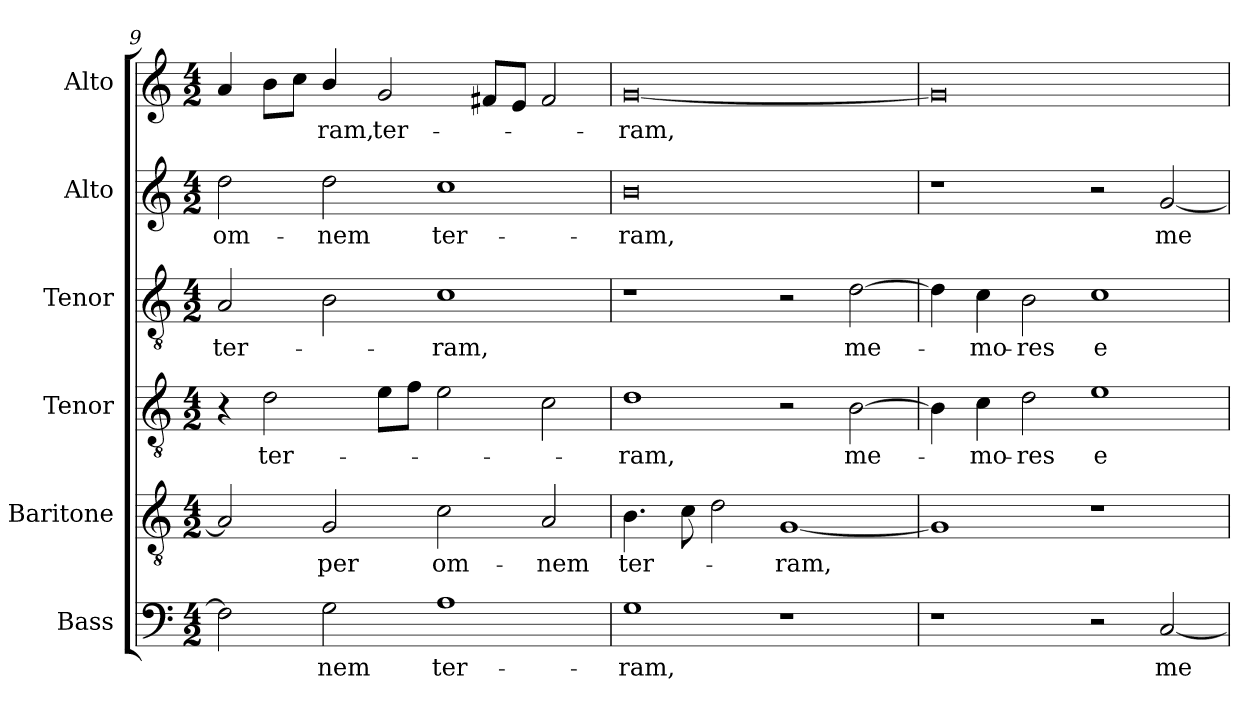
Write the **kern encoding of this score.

**kern	**text	**kern	**text	**kern	**text	**kern	**text	**kern	**text	**kern	**text
*part6	*part6	*part5	*part5	*part4	*part4	*part3	*part3	*part2	*part2	*part1	*part1
*staff6	*staff6	*staff5	*staff5	*staff4	*staff4	*staff3	*staff3	*staff2	*staff2	*staff1	*staff1
*I"Bass	*	*I"Baritone	*	*I"Tenor	*	*I"Tenor	*	*I"Alto	*	*I"Alto	*
*I'B.	*	*I'Bar.	*	*I'T2.	*	*I'T1.	*	*I'A.	*	*I'A.	*
!!LO:PB:g=z
*clefF4	*	*clefGv2	*	*clefGv2	*	*clefGv2	*	*clefG2	*	*clefG2	*
*	*	*ITrd7c12	*	*ITrd7c12	*	*ITrd7c12	*	*	*	*	*
*k[]	*	*k[]	*	*k[]	*	*k[]	*	*k[]	*	*k[]	*
*C:	*	*C:	*	*C:	*	*C:	*	*C:	*	*C:	*
*M4/2	*	*M4/2	*	*M4/2	*	*M4/2	*	*M4/2	*	*M4/2	*
=9	=9	=9	=9	=9	=9	=9	=9	=9	=9	=9	=9
!	!	!	!	!	!	!	!LO:LY:b:color=#000000	!	!	!	!
!	!	!	!	!	!	!	!	!	!LO:LY:b:color=#000000	!	!
2Fi\]	.	2AAi/]	.	4r	.	2AAi/	ter-	2ddi\	om-	4ai/	.
!	!	!	!	!	!LO:LY:b:color=#000000	!	!	!	!	!	!
.	.	.	.	2Di\	ter-	.	.	.	.	8bi\L	.
.	.	.	.	.	.	.	.	.	.	8cci\J	.
!	!LO:LY:b:color=#000000	!	!	!	!	!	!	!	!	!	!
!	!	!	!LO:LY:b:color=#000000	!	!	!	!	!	!	!	!
!	!	!	!	!	!	!	!	!	!LO:LY:b:color=#000000	!	!
!	!	!	!	!	!	!	!	!	!	!	!LO:LY:b:color=#000000
2Gi\	-nem	2GGi/	-per	.	.	2BBi\	.	2ddi\	-nem	4bi/	-ram,
!	!	!	!	!	!	!	!	!	!	!	!LO:LY:b:color=#000000
.	.	.	.	8Ei\L	.	.	.	.	.	2gi/	ter-
.	.	.	.	8Fi\J	.	.	.	.	.	.	.
!	!LO:LY:b:color=#000000	!	!	!	!	!	!	!	!	!	!
!	!	!	!LO:LY:b:color=#000000	!	!	!	!	!	!	!	!
!	!	!	!	!	!	!	!LO:LY:b:color=#000000	!	!	!	!
!	!	!	!	!	!	!	!	!	!LO:LY:b:color=#000000	!	!
1Ai	ter-	2Ci\	om-	2Ei\	.	1Ci	-ram,	1cci	ter-	.	.
.	.	.	.	.	.	.	.	.	.	8f#Xi/L	.
.	.	.	.	.	.	.	.	.	.	8ei/J	.
!	!	!	!LO:LY:b:color=#000000	!	!	!	!	!	!	!	!
.	.	2AAi/	-nem	2Ci\	.	.	.	.	.	2f#i/	.
=10	=10	=10	=10	=10	=10	=10	=10	=10	=10	=10	=10
!	!LO:LY:b:color=#000000	!	!	!	!	!	!	!	!	!	!
!	!	!	!LO:LY:b:color=#000000	!	!	!	!	!	!	!	!
!	!	!	!	!	!LO:LY:b:color=#000000	!	!	!	!	!	!
!	!	!	!	!	!	!	!	!	!LO:LY:b:color=#000000	!	!
!	!	!	!	!	!	!	!	!	!	!	!LO:LY:b:color=#000000
1Gi	-ram,	4.BBi\	ter-	1Di	-ram,	1r	.	0bi	-ram,	[0gi	-ram,
.	.	8Ci\	.	.	.	.	.	.	.	.	.
.	.	2Di\	.	.	.	.	.	.	.	.	.
!	!	!	!LO:LY:b:color=#000000	!	!	!	!	!	!	!	!
1r	.	[1GGi	-ram,	2r	.	2r	.	.	.	.	.
!	!	!	!	!	!LO:LY:b:color=#000000	!	!	!	!	!	!
!	!	!	!	!	!	!	!LO:LY:b:color=#000000	!	!	!	!
.	.	.	.	[2BBi\	me-	[2Di\	me-	.	.	.	.
=11	=11	=11	=11	=11	=11	=11	=11	=11	=11	=11	=11
1r	.	1GGi]	.	4BBi\]	.	4Di\]	.	1r	.	0gi]	.
!	!	!	!	!	!LO:LY:b:color=#000000	!	!	!	!	!	!
!	!	!	!	!	!	!	!LO:LY:b:color=#000000	!	!	!	!
.	.	.	.	4Ci\	-mo-	4Ci\	-mo-	.	.	.	.
!	!	!	!	!	!LO:LY:b:color=#000000	!	!	!	!	!	!
!	!	!	!	!	!	!	!LO:LY:b:color=#000000	!	!	!	!
.	.	.	.	2Di\	-res	2BBi\	-res	.	.	.	.
!	!	!	!	!	!LO:LY:b:color=#000000	!	!	!	!	!	!
!	!	!	!	!	!	!	!LO:LY:b:color=#000000	!	!	!	!
2r	.	1r	.	1Ei	e-	1Ci	e-	2r	.	.	.
!	!LO:LY:b:color=#000000	!	!	!	!	!	!	!	!	!	!
!	!	!	!	!	!	!	!	!	!LO:LY:b:color=#000000	!	!
[2Ci/	me-	.	.	.	.	.	.	[2gi/	me-	.	.
=	=	=	=	=	=	=	=	=	=	=	=
*-	*-	*-	*-	*-	*-	*-	*-	*-	*-	*-	*-
